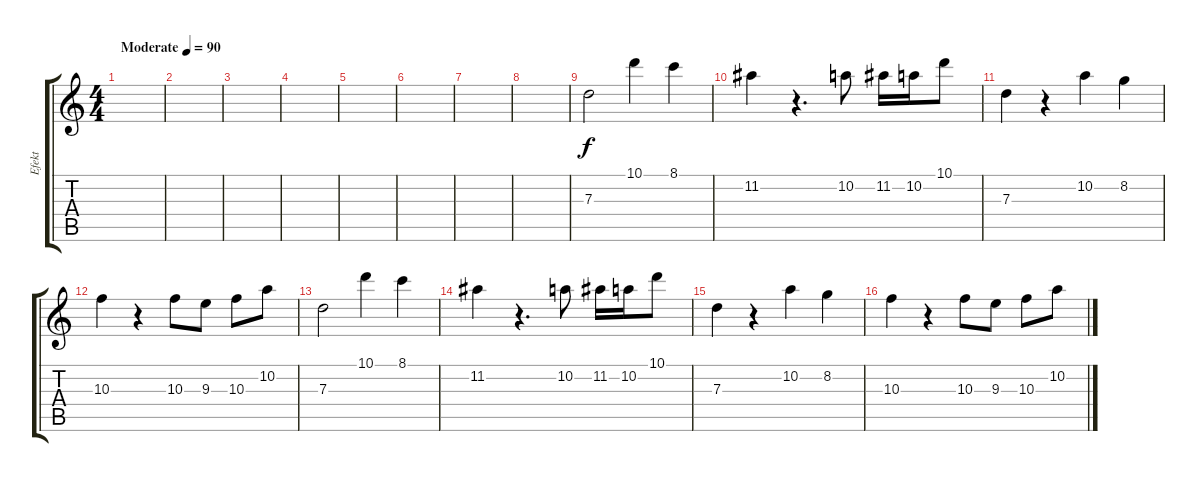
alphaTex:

\track ("Efekt" "Efekt") {instrument electricguitarjazz}
\staff {score tabs}
\tuning (E4 B3 G3 D3 A2 E2) {hide}
\ts (4 4)
\tempo (90 "Moderate")
\clef g2
\ks c
|
|
|
|
|
|
|
|
7.3.2 10.1.4 8.1.4 |
11.2.4 r.4{d} 10.2.8 11.2.16 10.2.16 10.1.8 |
7.3.4 r.4 10.2.4 8.2.4 |
10.3.4 r.4 10.3.8 9.3.8 10.3.8 10.2.8 |
7.3.2 10.1.4 8.1.4 |
11.2.4 r.4{d} 10.2.8 11.2.16 10.2.16 10.1.8 |
7.3.4 r.4 10.2.4 8.2.4 |
10.3.4 r.4 10.3.8 9.3.8 10.3.8 10.2.8
